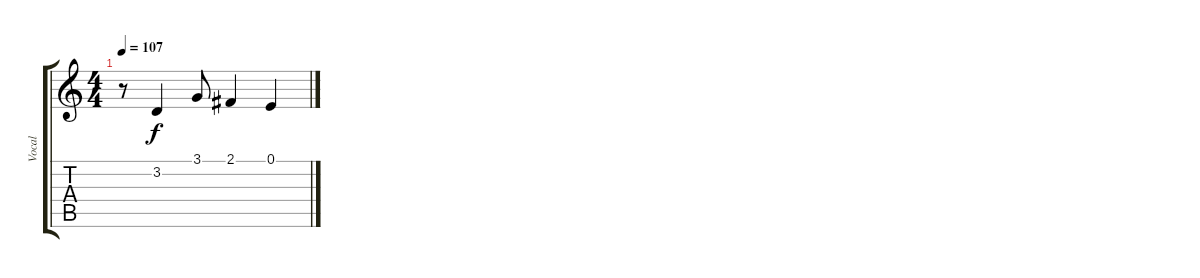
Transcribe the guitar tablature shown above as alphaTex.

\track ("Vocal" "Vocal") {instrument lead1square}
\staff {score tabs}
\tuning (E4 B3 G3 D3 A2 E2) {hide}
\ts (4 4)
\tempo 107
\clef g2
\ks c
r.8{dy f} 3.2.4 3.1.8 2.1.4 0.1.4
